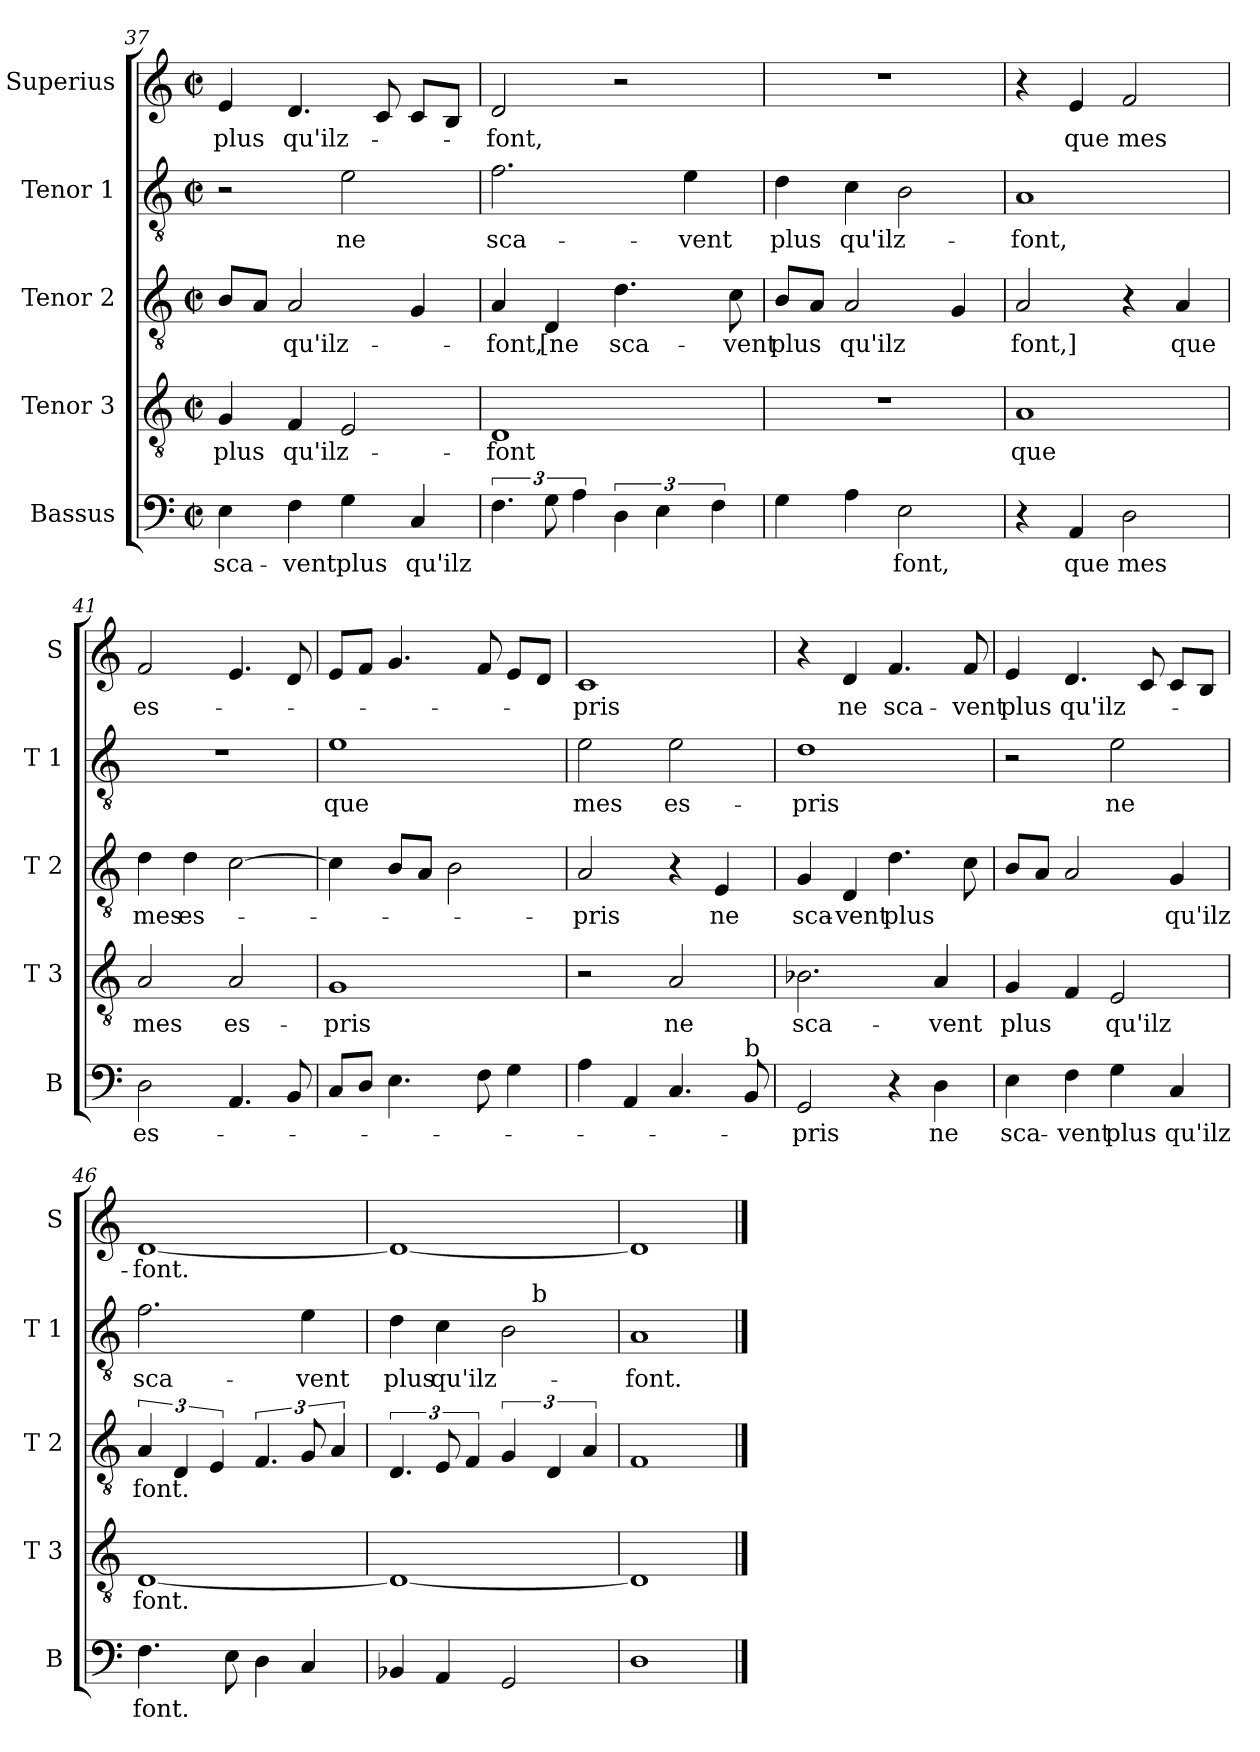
**kern	**text	**kern	**text	**kern	**text	**kern	**text	**kern	**text
*part5	*part5	*part4	*part4	*part3	*part3	*part2	*part2	*part1	*part1
*staff5	*staff5	*staff4	*staff4	*staff3	*staff3	*staff2	*staff2	*staff1	*staff1
*I"Bassus	*	*I"Tenor 3	*	*I"Tenor 2	*	*I"Tenor 1	*	*I"Superius	*
*I'B	*	*I'T 3	*	*I'T 2	*	*I'T 1	*	*I'S	*
!!LO:LB:g=z
*clefF4	*	*clefGv2	*	*clefGv2	*	*clefGv2	*	*clefG2	*
*k[]	*	*k[]	*	*k[]	*	*k[]	*	*k[]	*
*C:	*	*C:	*	*C:	*	*C:	*	*C:	*
*M2/2	*	*M2/2	*	*M2/2	*	*M2/2	*	*M2/2	*
*met(c|)	*	*met(c|)	*	*met(c|)	*	*met(c|)	*	*met(c|)	*
=37	=37	=37	=37	=37	=37	=37	=37	=37	=37
4E\	sca-	4G/	plus	8B/L	.	2r	.	4e/	plus
.	.	.	.	8A/J	.	.	.	.	.
4F\	-vent	4F/	qu'ilz-	2A/	qu'ilz-	.	.	4.d/	qu'ilz-
4G\	plus	2E/	.	.	.	2e\	ne	.	.
.	.	.	.	.	.	.	.	8c/	.
4C/	qu'ilz	.	.	4G/	.	.	.	8c/L	.
.	.	.	.	.	.	.	.	8B/J	.
=38	=38	=38	=38	=38	=38	=38	=38	=38	=38
6.F\	.	1D	-font	4A/	-font,	2.f\	sca-	2d/	-font,
12G\	.	.	.	4D/	[ne	.	.	.	.
6A\	.	.	.	.	.	.	.	.	.
6D\	.	.	.	4.d\	sca-	.	.	2r	.
6E\	.	.	.	.	.	.	.	.	.
.	.	.	.	.	.	4e\	-vent	.	.
6F\	.	.	.	.	.	.	.	.	.
.	.	.	.	8c\	-vent	.	.	.	.
=39	=39	=39	=39	=39	=39	=39	=39	=39	=39
4G\	.	1r	.	8B/L	plus	4d\	plus	1r	.
.	.	.	.	8A/J	.	.	.	.	.
4A\	.	.	.	2A/	qu'ilz	4c\	qu'ilz-	.	.
2E\	font,	.	.	.	.	2B\	.	.	.
.	.	.	.	4G/	.	.	.	.	.
=40	=40	=40	=40	=40	=40	=40	=40	=40	=40
4r	.	1A	que	2A/	font,]	1A	-font,	4r	.
4AA/	que	.	.	.	.	.	.	4e/	que
2D\	mes	.	.	4r	.	.	.	2f/	mes
.	.	.	.	4A/	que	.	.	.	.
=41	=41	=41	=41	=41	=41	=41	=41	=41	=41
2D\	es-	2A/	mes	4d\	mes	1r	.	2f/	es-
.	.	.	.	4d\	es-	.	.	.	.
4.AA/	.	2A/	es-	[2c\	.	.	.	4.e/	.
8BB/	.	.	.	.	.	.	.	8d/	.
=42	=42	=42	=42	=42	=42	=42	=42	=42	=42
8C/L	.	1G	-pris	4c\]	.	1e	que	8e/L	.
8D/J	.	.	.	.	.	.	.	8f/J	.
4.E\	.	.	.	8B/L	.	.	.	4.g/	.
.	.	.	.	8A/J	.	.	.	.	.
.	.	.	.	2B\	.	.	.	.	.
8F\	.	.	.	.	.	.	.	8f/	.
4G\	.	.	.	.	.	.	.	8e/L	.
.	.	.	.	.	.	.	.	8d/J	.
!!LO:LB:g=z
=43	=43	=43	=43	=43	=43	=43	=43	=43	=43
4A\	.	2r	.	2A/	-pris	2e\	mes	1c	-pris
4AA/	.	.	.	.	.	.	.	.	.
4.C/	.	2A/	ne	4r	.	2e\	es-	.	.
.	.	.	.	4E/	ne	.	.	.	.
!LO:TX:a:t=b	!	!	!	!	!	!	!	!	!
8BB/	.	.	.	.	.	.	.	.	.
=44	=44	=44	=44	=44	=44	=44	=44	=44	=44
2GG/	-pris	2.B-X\	sca-	4G/	sca-	1d	-pris	4r	.
.	.	.	.	4D/	-vent	.	.	4d/	ne
4r	.	.	.	4.d\	plus	.	.	4.f/	sca-
4D\	ne	4A/	-vent	.	.	.	.	.	.
.	.	.	.	8c\	.	.	.	8f/	-vent
=45	=45	=45	=45	=45	=45	=45	=45	=45	=45
4E\	sca-	4G/	plus	8B/L	.	2r	.	4e/	plus
.	.	.	.	8A/J	.	.	.	.	.
4F\	-vent	4F/	.	2A/	.	.	.	4.d/	qu'ilz-
4G\	plus	2E/	qu'ilz	.	.	2e\	ne	.	.
.	.	.	.	.	.	.	.	8c/	.
4C/	qu'ilz	.	.	4G/	qu'ilz	.	.	8c/L	.
.	.	.	.	.	.	.	.	8B/J	.
=46	=46	=46	=46	=46	=46	=46	=46	=46	=46
4.F\	font.	[1D	font.	6A/	font.	2.f\	sca-	[1d	-font.
.	.	.	.	6D/	.	.	.	.	.
.	.	.	.	6E/	.	.	.	.	.
8E\	.	.	.	.	.	.	.	.	.
4D\	.	.	.	6.F/	.	.	.	.	.
4C/	.	.	.	12G/	.	4e\	-vent	.	.
.	.	.	.	6A/	.	.	.	.	.
=47	=47	=47	=47	=47	=47	=47	=47	=47	=47
*	*	*	*	*	*	*^	*	*	*
4BB-X/	.	1D_	.	6.D/	.	4d\	2ryy	plus	1d_	.
4AA/	.	.	.	12E/	.	4c\	.	qu'ilz-	.	.
.	.	.	.	6F/	.	.	.	.	.	.
2GG/	.	.	.	6G/	.	2B\	8ryy	.	.	.
!	!	!	!	!	!	!	!LO:TX:a:t=b	!	!	!
.	.	.	.	.	.	.	4.ryy	.	.	.
.	.	.	.	6D/	.	.	.	.	.	.
.	.	.	.	6A/	.	.	.	.	.	.
*	*	*	*	*	*	*v	*v	*	*	*
=48	=48	=48	=48	=48	=48	=48	=48	=48	=48
1D	.	1D]	.	1F	.	1A	-font.	1d]	.
==	==	==	==	==	==	==	==	==	==
*-	*-	*-	*-	*-	*-	*-	*-	*-	*-
